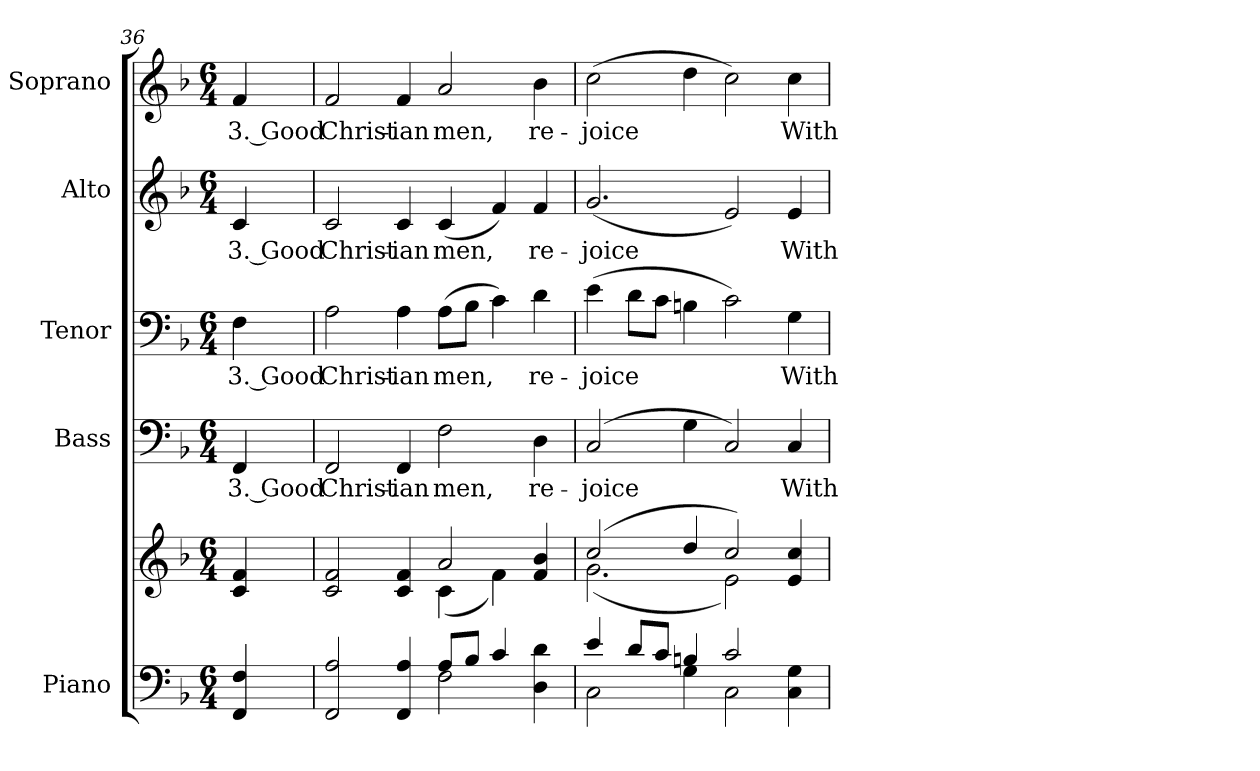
**kern	**kern	**kern	**text	**kern	**text	**kern	**text	**kern	**text
*part5	*part5	*part4	*part4	*part3	*part3	*part2	*part2	*part1	*part1
*staff6	*staff5	*staff4	*staff4	*staff3	*staff3	*staff2	*staff2	*staff1	*staff1
*I"Piano	*	*I"Bass	*	*I"Tenor	*	*I"Alto	*	*I"Soprano	*
*I'Pno.	*	*I'B.	*	*I'T.	*	*I'A.	*	*I'S.	*
!!LO:PB:g=z
*clefF4	*clefG2	*clefF4	*	*clefF4	*	*clefG2	*	*clefG2	*
*k[b-]	*k[b-]	*k[b-]	*	*k[b-]	*	*k[b-]	*	*k[b-]	*
*F:	*F:	*F:	*	*F:	*	*F:	*	*F:	*
*M6/4	*M6/4	*M6/4	*	*M6/4	*	*M6/4	*	*M6/4	*
=36	=36	=36	=36	=36	=36	=36	=36	=36	=36
!	!	!	!LO:LY:b:color=#000000	!	!	!	!	!	!
!	!	!	!	!	!LO:LY:b:color=#000000	!	!	!	!
!	!	!	!	!	!	!	!LO:LY:b:color=#000000	!	!
!	!	!	!	!	!	!	!	!	!LO:LY:b:color=#000000
4FFi/ 4Fi	4ci/ 4fi	4FFi/	3. Good	4Fi\	3. Good	4ci/	3. Good	4fi/	3. Good
=37	=37	=37	=37	=37	=37	=37	=37	=37	=37
*^	*^	*	*	*	*	*	*	*	*
!	!	!	!	!	!LO:LY:b:color=#000000	!	!	!	!	!	!
!	!	!	!	!	!	!	!LO:LY:b:color=#000000	!	!	!	!
!	!	!	!	!	!	!	!	!	!LO:LY:b:color=#000000	!	!
!	!	!	!	!	!	!	!	!	!	!	!LO:LY:b:color=#000000
2FFi/ 2Ai	2.ryy	2ci/ 2fi	2.ryy	2FFi/	Christ-	2Ai\	Christ-	2ci/	Christ-	2fi/	Christ-
!	!	!	!	!	!LO:LY:b:color=#000000	!	!	!	!	!	!
!	!	!	!	!	!	!	!LO:LY:b:color=#000000	!	!	!	!
!	!	!	!	!	!	!	!	!	!LO:LY:b:color=#000000	!	!
!	!	!	!	!	!	!	!	!	!	!	!LO:LY:b:color=#000000
4FFi/ 4Ai	.	4ci/ 4fi	.	4FFi/	-ian	4Ai\	-ian	4ci/	-ian	4fi/	-ian
!	!	!	!	!	!LO:LY:b:color=#000000	!	!	!	!	!	!
!	!	!	!	!	!	!	!LO:LY:b:color=#000000	!	!	!	!
!	!	!	!	!	!	!	!	!	!LO:LY:b:color=#000000	!	!
!	!	!	!	!	!	!	!	!	!	!	!LO:LY:b:color=#000000
8Ai/L	2Fi\	2ai/	(4ci\	2Fi\	men,	(8Ai\L	men,	(4ci/	men,	2ai/	men,
8B-i/J	.	.	.	.	.	8B-i\J	.	.	.	.	.
4ci/	.	.	4fi\)	.	.	4ci\)	.	4fi/)	.	.	.
!	!	!	!	!	!LO:LY:b:color=#000000	!	!	!	!	!	!
!	!	!	!	!	!	!	!LO:LY:b:color=#000000	!	!	!	!
!	!	!	!	!	!	!	!	!	!LO:LY:b:color=#000000	!	!
!	!	!	!	!	!	!	!	!	!	!	!LO:LY:b:color=#000000
4Di\ 4di	4ryy	4fi/ 4b-i	4ryy	4Di\	re-	4di\	re-	4fi/	re-	4b-i\	re-
=38	=38	=38	=38	=38	=38	=38	=38	=38	=38	=38	=38
!	!	!	!	!	!LO:LY:b:color=#000000	!	!	!	!	!	!
!	!	!	!	!	!	!	!LO:LY:b:color=#000000	!	!	!	!
!	!	!	!	!	!	!	!	!	!LO:LY:b:color=#000000	!	!
!	!	!	!	!	!	!	!	!	!	!	!LO:LY:b:color=#000000
4ei/	2Ci\	(2cci/	(2.gi\	(2Ci/	-joice	(4ei\	-joice	(2.gi/	-joice	(2cci\	-joice
8di/L	.	.	.	.	.	8di\L	.	.	.	.	.
8ci/J	.	.	.	.	.	8ci\J	.	.	.	.	.
4Bni/	4Gi\	4ddi/	.	4Gi\	.	4Bni\	.	.	.	4ddi\	.
2ci/	2Ci\	2cci/)	2ei\)	2Ci/)	.	2ci\)	.	2ei/)	.	2cci\)	.
!	!	!	!	!	!LO:LY:b:color=#000000	!	!	!	!	!	!
!	!	!	!	!	!	!	!LO:LY:b:color=#000000	!	!	!	!
!	!	!	!	!	!	!	!	!	!LO:LY:b:color=#000000	!	!
!	!	!	!	!	!	!	!	!	!	!	!LO:LY:b:color=#000000
4Ci\ 4Gi	4ryy	4ei/ 4cci	4ryy	4Ci/	With	4Gi\	With	4ei/	With	4cci\	With
*v	*v	*	*	*	*	*	*	*	*	*	*
*	*v	*v	*	*	*	*	*	*	*	*
=	=	=	=	=	=	=	=	=	=
*-	*-	*-	*-	*-	*-	*-	*-	*-	*-
